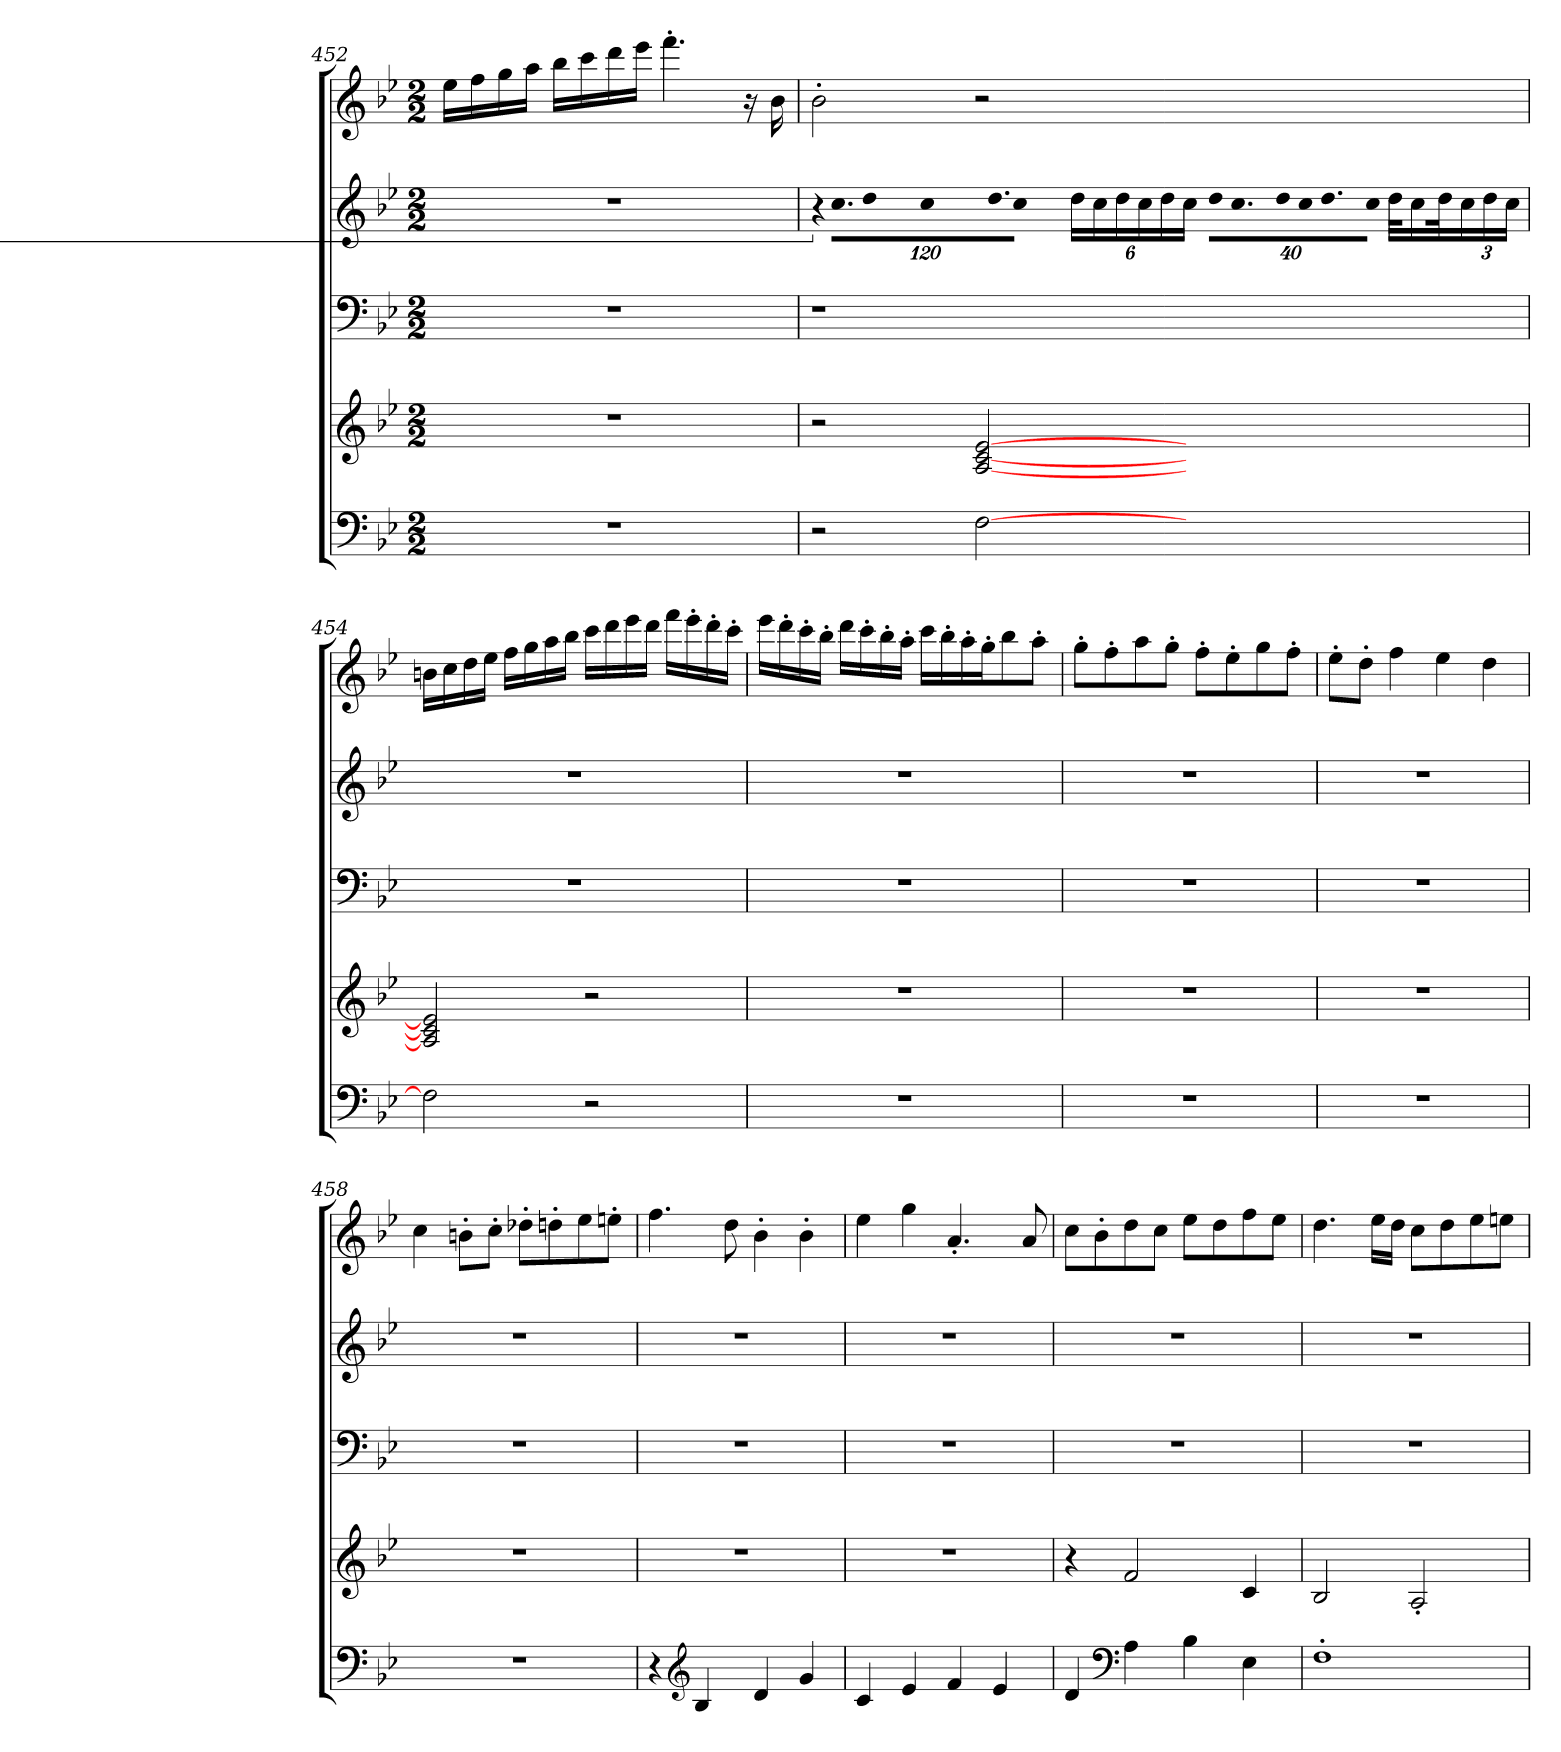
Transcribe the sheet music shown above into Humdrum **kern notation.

**kern	**kern	**kern	**kern	**kern
*part5	*part4	*part3	*part2	*part1
*staff5	*staff4	*staff3	*staff2	*staff1
*clefF4	*clefG2	*clefF4	*clefG2	*clefG2
*k[b-e-]	*k[b-e-]	*k[b-e-]	*k[b-e-]	*k[b-e-]
*M2/2	*M2/2	*M2/2	*M2/2	*M2/2
=452	=452	=452	=452	=452
1r	1r	1r	1r	16ee-\LL
.	.	.	.	16ff\
.	.	.	.	16gg\
.	.	.	.	16aa\JJ
.	.	.	.	16bb-\LL
.	.	.	.	16ccc\
.	.	.	.	16ddd\
.	.	.	.	16eee-\JJ
*	*	*	*	*MM80
.	.	.	.	4.fff'\
*	*	*	*	*MM165
.	.	.	.	16r
.	.	.	.	16b-\
!!LO:LB:g=z
=453	=453	=453	=453	=453
*	*	*	*	*MM163
!	!	!	!LO:N:vis=32	!
2r	2r	1r	640%23r	2b-'\
!	!	!	!LO:N:vis=32.	!
.	.	.	1920%103cc\LLL	.
!	!	!	!LO:N:vis=32	!
.	.	.	640%23dd\	.
!	!	!	!LO:N:vis=32	!
.	.	.	640%23cc\	.
!	!	!	!LO:N:vis=32.	!
.	.	.	1920%103dd\	.
!	!	!	!LO:N:vis=32	!
.	.	.	640%23cc\JJJ	.
*	*	*	*Xbrackettup	*
.	.	.	24dd\LL	.
.	.	.	24cc\	.
.	.	.	24dd\	.
.	.	.	24cc\	.
.	.	.	24dd\	.
.	.	.	24cc\JJ	.
[2F\	[2A/ [2c/ [2e-/	.	.	2r
!	!	!	!LO:N:vis=32	!
.	.	.	640%23dd\LLL	.
!	!	!	!LO:N:vis=32.	!
.	.	.	1920%103cc\	.
!	!	!	!LO:N:vis=32	!
.	.	.	640%23dd\	.
!	!	!	!LO:N:vis=32	!
.	.	.	640%23cc\	.
!	!	!	!LO:N:vis=32.	!
.	.	.	1920%103dd\	.
!	!	!	!LO:N:vis=32	!
.	.	.	640%23cc\JJJ	.
.	.	.	32dd\KLL	.
.	.	.	16cc\	.
.	.	.	32dd\K	.
.	.	.	24cc\	.
.	.	.	24dd\	.
.	.	.	24cc\JJ	.
480ryy	480ryy	480ryy	.	480ryy
=454	=454	=454	=454	=454
*	*	*	*	*MM169
2F\]	2A/] 2c/] 2e-/]	1r	1r	16bn\LL
.	.	.	.	16cc\
.	.	.	.	16dd\
.	.	.	.	16ee-\JJ
.	.	.	.	16ff\LL
.	.	.	.	16gg\
.	.	.	.	16aa\
.	.	.	.	16bb-\JJ
2r	2r	.	.	16ccc\LL
.	.	.	.	16ddd\
.	.	.	.	16eee-\
.	.	.	.	16ddd\JJ
*	*	*	*	*MM120
.	.	.	.	16fff\LL
*	*	*	*	*MM167
.	.	.	.	16eee-'\
.	.	.	.	16ddd'\
.	.	.	.	16ccc'\JJ
!!LO:PB:g=z
=455	=455	=455	=455	=455
1r	1r	1r	1r	16eee-\LL
.	.	.	.	16ddd'\
.	.	.	.	16ccc'\
.	.	.	.	16bb-'\JJ
.	.	.	.	16ddd\LL
.	.	.	.	16ccc'\
.	.	.	.	16bb-'\
.	.	.	.	16aa'\JJ
.	.	.	.	16ccc\LL
.	.	.	.	16bb-'\
.	.	.	.	16aa'\
.	.	.	.	16gg'\J
.	.	.	.	8bb-\
.	.	.	.	8aa'\J
=456	=456	=456	=456	=456
1r	1r	1r	1r	8gg'\L
.	.	.	.	8ff'\
.	.	.	.	8aa\
.	.	.	.	8gg'\J
.	.	.	.	8ff'\L
.	.	.	.	8ee-'\
.	.	.	.	8gg\
.	.	.	.	8ff'\J
=457	=457	=457	=457	=457
1r	1r	1r	1r	8ee-'\L
.	.	.	.	8dd'\J
.	.	.	.	4ff\
.	.	.	.	4ee-\
.	.	.	.	4dd\
=458	=458	=458	=458	=458
*	*	*	*	*MM141
1r	1r	1r	1r	4cc\
*	*	*	*	*MM161
.	.	.	.	8bn'\L
.	.	.	.	8cc'\J
.	.	.	.	8dd-X'\L
*	*	*	*	*MM159
.	.	.	.	8ddn'\
*	*	*	*	*MM141
.	.	.	.	8ee-\
*	*	*	*	*MM27
.	.	.	.	8een'\J
!!LO:LB:g=z
=459	=459	=459	=459	=459
*	*	*	*	*MM169
4r	1r	1r	1r	4.ff\
*clefG2	*	*	*	*
4B-/	.	.	.	.
.	.	.	.	8dd\
4d/	.	.	.	4b-'\
4g/	.	.	.	4b-'\
=460	=460	=460	=460	=460
4c/	1r	1r	1r	4ee-\
4e-/	.	.	.	4gg\
4f/	.	.	.	4.a'/
4e-/	.	.	.	.
.	.	.	.	8a/
=461	=461	=461	=461	=461
4d/	4r	1r	1r	8cc\L
.	.	.	.	8b-'\
*clefF4	*	*	*	*
4A\	2f/	.	.	8dd\
.	.	.	.	8cc\J
4B-\	.	.	.	8ee-\L
.	.	.	.	8dd\
4E-\	4c/	.	.	8ff\
.	.	.	.	8ee-\J
=462	=462	=462	=462	=462
1F'	2B-/	1r	1r	4.dd\
.	.	.	.	16ee-\LL
.	.	.	.	16dd\JJ
.	2A'/	.	.	8cc\L
.	.	.	.	8dd\
.	.	.	.	8ee-\
.	.	.	.	8een\J
=	=	=	=	=
*-	*-	*-	*-	*-
